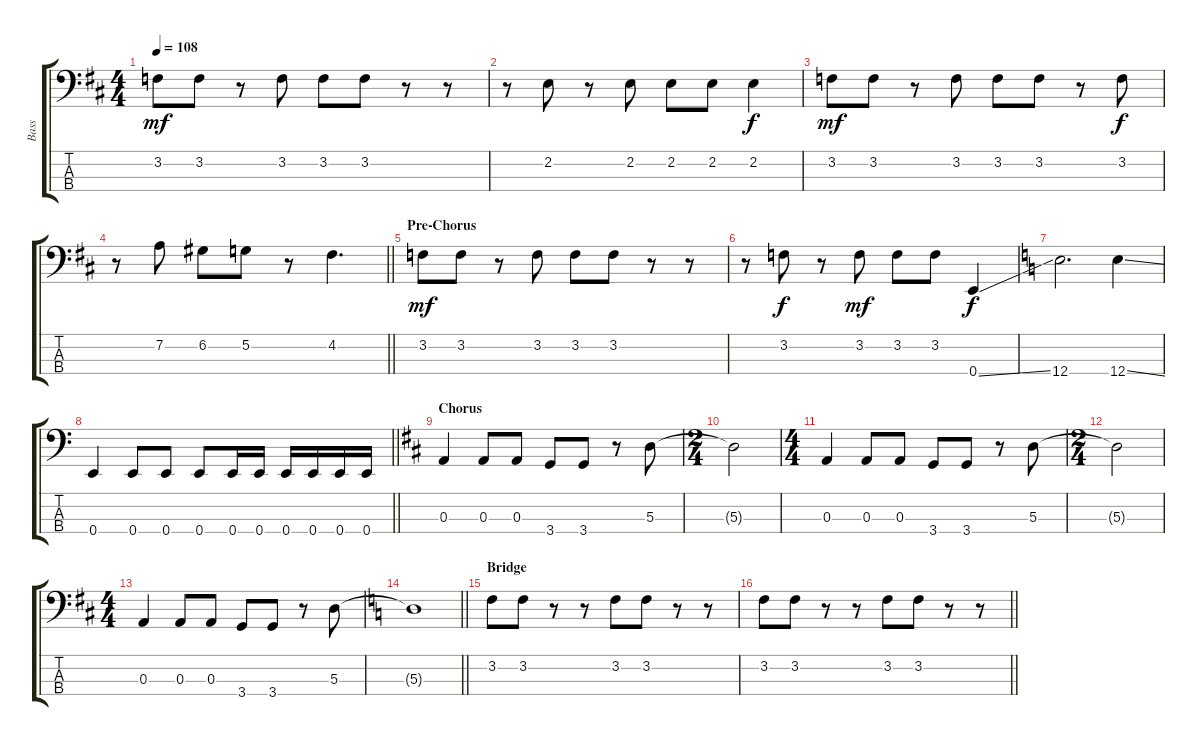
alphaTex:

\track ("Bass" "Bass") {instrument electricbassfinger}
\staff {score tabs}
\tuning (G2 D2 A1 E1) {hide}
\ts (4 4)
\tempo 108
\clef f4
\ks d
3.2.8{dy mf} 3.2.8 r.8 3.2.8 3.2.8 3.2.8 r.8 r.8 |
r.8 2.2.8 r.8 2.2.8 2.2.8 2.2.8 2.2.4{dy f} |
3.2.8{dy mf} 3.2.8 r.8 3.2.8 3.2.8 3.2.8 r.8 3.2.8{dy f} |
\barLineRight lightlight
r.8 7.2.8 6.2.8 5.2.8 r.8 4.2.4{d} |
\section ("" "Pre-Chorus")
3.2.8{dy mf} 3.2.8 r.8 3.2.8 3.2.8 3.2.8 r.8 r.8 |
r.8 3.2.8{dy f} r.8 3.2.8{dy mf} 3.2.8 3.2.8 0.4{ss}.4{dy f} |
\ks c
12.4.2{d} 12.4{ss}.4 |
\barLineRight lightlight
0.4.4 0.4.8 0.4.8 0.4.8 0.4.16 0.4.16 0.4.16 0.4.16 0.4.16 0.4.16 |
\section ("" "Chorus")
\ks d
0.3.4 0.3.8 0.3.8 3.4.8 3.4.8 r.8 5.3.8 |
\ts (2 4)
5.3{t}.2 |
\ts (4 4)
0.3.4 0.3.8 0.3.8 3.4.8 3.4.8 r.8 5.3.8 |
\ts (2 4)
5.3{t}.2 |
\ts (4 4)
0.3.4 0.3.8 0.3.8 3.4.8 3.4.8 r.8 5.3.8 |
\barLineRight lightlight
\ks c
5.3{t}.1 |
\section ("" "Bridge")
3.2.8 3.2.8 r.8 r.8 3.2.8 3.2.8 r.8 r.8 |
\barLineRight lightlight
3.2.8 3.2.8 r.8 r.8 3.2.8 3.2.8 r.8 r.8
